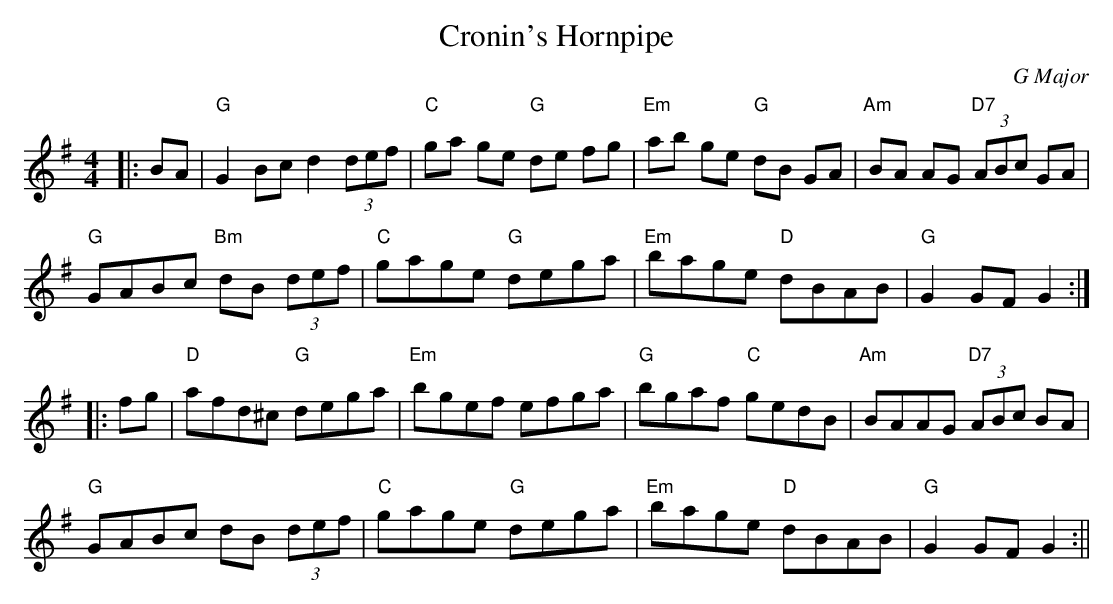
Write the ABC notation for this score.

X:1
T:Cronin's Hornpipe
O:G Major
M:4/4
L:1/8
K:G
|:""BA|"G"G2 Bc d2 (3def|"C"ga ge "G"de fg|"Em"ab ge "G"dB GA|"Am"BA AG "D7"(3ABc GA|
"G"GABc "Bm"dB (3def|"C"gage "G"dega|"Em"bage "D"dBAB|"G"G2 GF G2:|
|:fg|"D"afd^c "G"dega|"Em"bgef efga|"G"bgaf "C"gedB|"Am"BAAG "D7"(3ABc BA|
"G"GABc dB (3def|"C"gage "G"dega|"Em"bage "D"dBAB|"G"G2 GF G2:||
